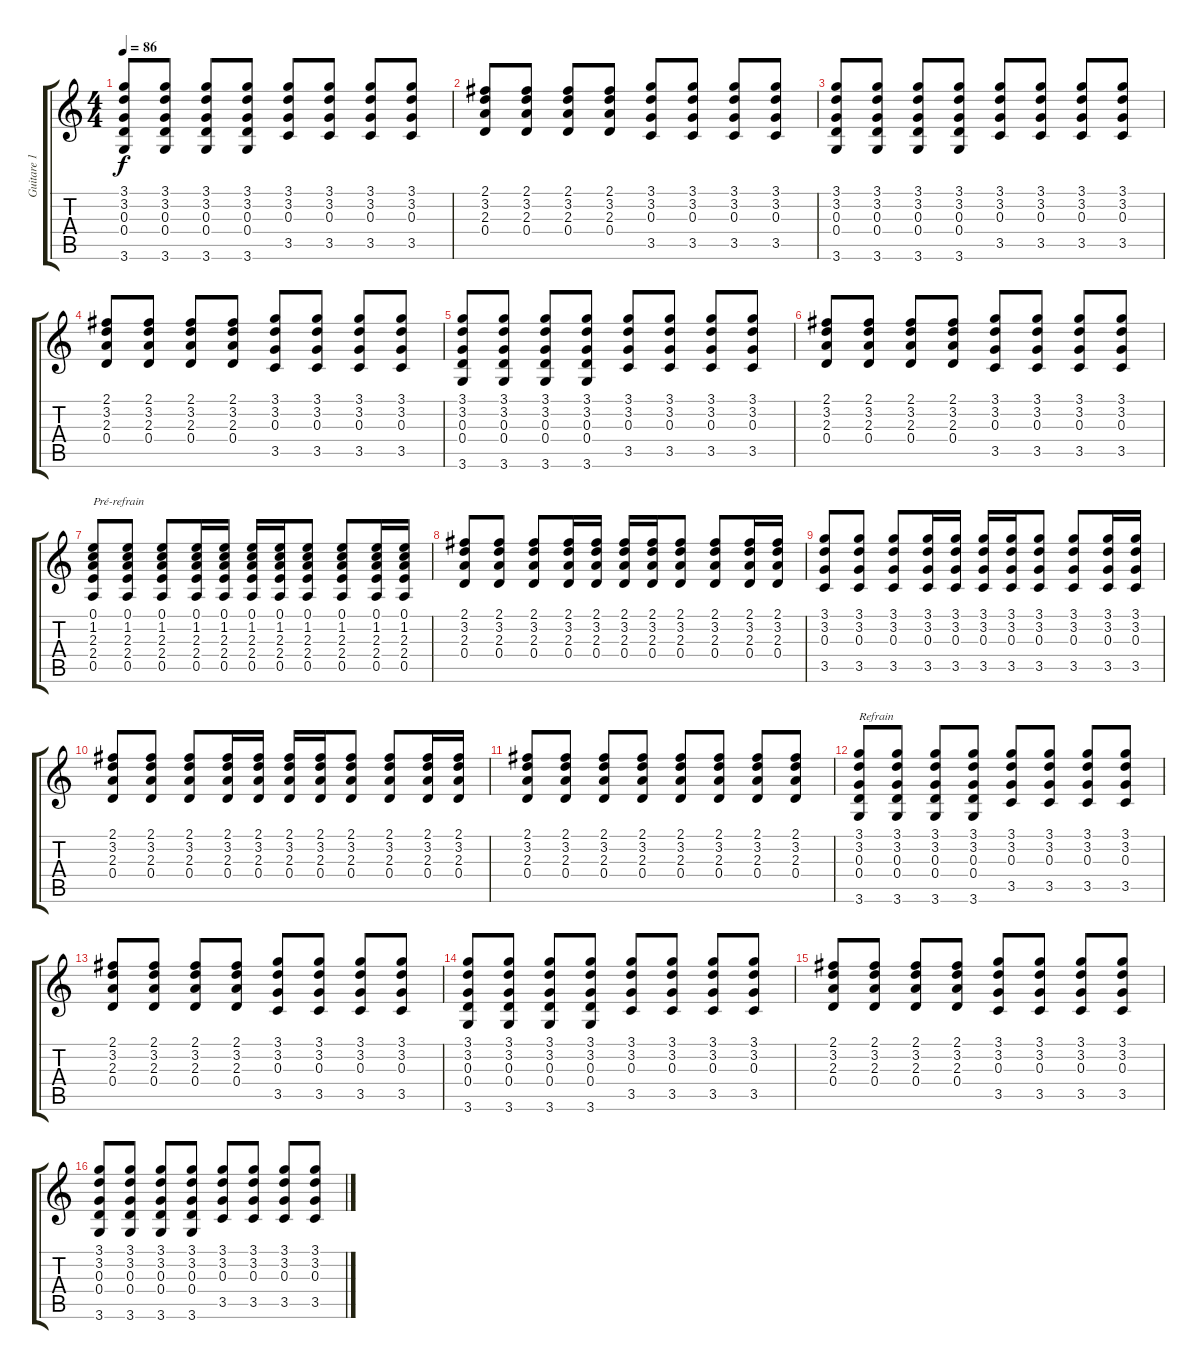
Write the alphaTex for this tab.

\track ("Guitare 1" "Guitare 1") {instrument acousticguitarsteel}
\staff {score tabs}
\tuning (E4 B3 G3 D3 A2 E2) {hide}
\ts (4 4)
\tempo 86
\clef g2
\ks c
(3.1 3.2 0.3 0.4 3.6).8{dy f volume 14 instrument distortionguitar} (3.1 3.2 0.3 0.4 3.6).8 (3.1 3.2 0.3 0.4 3.6).8{volume 14 instrument distortionguitar} (3.1 3.2 0.3 0.4 3.6).8 (3.1 3.2 0.3 3.5).8 (3.1 3.2 0.3 3.5).8 (3.1 3.2 0.3 3.5).8 (3.1 3.2 0.3 3.5).8 |
(2.1 3.2 2.3 0.4).8{volume 14 instrument distortionguitar} (2.1 3.2 2.3 0.4).8 (2.1 3.2 2.3 0.4).8{volume 14 instrument distortionguitar} (2.1 3.2 2.3 0.4).8 (3.1 3.2 0.3 3.5).8 (3.1 3.2 0.3 3.5).8 (3.1 3.2 0.3 3.5).8 (3.1 3.2 0.3 3.5).8 |
(3.1 3.2 0.3 0.4 3.6).8{volume 14 instrument distortionguitar} (3.1 3.2 0.3 0.4 3.6).8 (3.1 3.2 0.3 0.4 3.6).8{volume 14 instrument distortionguitar} (3.1 3.2 0.3 0.4 3.6).8 (3.1 3.2 0.3 3.5).8 (3.1 3.2 0.3 3.5).8 (3.1 3.2 0.3 3.5).8 (3.1 3.2 0.3 3.5).8 |
(2.1 3.2 2.3 0.4).8{volume 14 instrument distortionguitar} (2.1 3.2 2.3 0.4).8 (2.1 3.2 2.3 0.4).8{volume 14 instrument distortionguitar} (2.1 3.2 2.3 0.4).8 (3.1 3.2 0.3 3.5).8 (3.1 3.2 0.3 3.5).8 (3.1 3.2 0.3 3.5).8 (3.1 3.2 0.3 3.5).8 |
(3.1 3.2 0.3 0.4 3.6).8{volume 14 instrument distortionguitar} (3.1 3.2 0.3 0.4 3.6).8 (3.1 3.2 0.3 0.4 3.6).8{volume 14 instrument distortionguitar} (3.1 3.2 0.3 0.4 3.6).8 (3.1 3.2 0.3 3.5).8 (3.1 3.2 0.3 3.5).8 (3.1 3.2 0.3 3.5).8 (3.1 3.2 0.3 3.5).8 |
(2.1 3.2 2.3 0.4).8{volume 14 instrument distortionguitar} (2.1 3.2 2.3 0.4).8 (2.1 3.2 2.3 0.4).8{volume 14 instrument distortionguitar} (2.1 3.2 2.3 0.4).8 (3.1 3.2 0.3 3.5).8 (3.1 3.2 0.3 3.5).8 (3.1 3.2 0.3 3.5).8 (3.1 3.2 0.3 3.5).8 |
(0.1 1.2 2.3 2.4 0.5).8{txt "Pré-refrain" volume 14 instrument distortionguitar} (0.1 1.2 2.3 2.4 0.5).8 (0.1 1.2 2.3 2.4 0.5).8 (0.1 1.2 2.3 2.4 0.5).16 (0.1 1.2 2.3 2.4 0.5).16 (0.1 1.2 2.3 2.4 0.5).16 (0.1 1.2 2.3 2.4 0.5).16 (0.1 1.2 2.3 2.4 0.5).8 (0.1 1.2 2.3 2.4 0.5).8 (0.1 1.2 2.3 2.4 0.5).16 (0.1 1.2 2.3 2.4 0.5).16 |
(2.1 3.2 2.3 0.4).8{volume 14 instrument distortionguitar} (2.1 3.2 2.3 0.4).8 (2.1 3.2 2.3 0.4).8 (2.1 3.2 2.3 0.4).16 (2.1 3.2 2.3 0.4).16 (2.1 3.2 2.3 0.4).16 (2.1 3.2 2.3 0.4).16 (2.1 3.2 2.3 0.4).8 (2.1 3.2 2.3 0.4).8 (2.1 3.2 2.3 0.4).16 (2.1 3.2 2.3 0.4).16 |
(3.1 3.2 0.3 3.5).8{volume 14 instrument distortionguitar} (3.1 3.2 0.3 3.5).8 (3.1 3.2 0.3 3.5).8 (3.1 3.2 0.3 3.5).16 (3.1 3.2 0.3 3.5).16 (3.1 3.2 0.3 3.5).16 (3.1 3.2 0.3 3.5).16 (3.1 3.2 0.3 3.5).8 (3.1 3.2 0.3 3.5).8 (3.1 3.2 0.3 3.5).16 (3.1 3.2 0.3 3.5).16 |
(2.1 3.2 2.3 0.4).8{volume 14 instrument distortionguitar} (2.1 3.2 2.3 0.4).8 (2.1 3.2 2.3 0.4).8 (2.1 3.2 2.3 0.4).16 (2.1 3.2 2.3 0.4).16 (2.1 3.2 2.3 0.4).16 (2.1 3.2 2.3 0.4).16 (2.1 3.2 2.3 0.4).8 (2.1 3.2 2.3 0.4).8 (2.1 3.2 2.3 0.4).16 (2.1 3.2 2.3 0.4).16 |
(2.1 3.2 2.3 0.4).8{volume 14 instrument distortionguitar} (2.1 3.2 2.3 0.4).8 (2.1 3.2 2.3 0.4).8 (2.1 3.2 2.3 0.4).8 (2.1 3.2 2.3 0.4).8 (2.1 3.2 2.3 0.4).8 (2.1 3.2 2.3 0.4).8 (2.1 3.2 2.3 0.4).8 |
(3.1 3.2 0.3 0.4 3.6).8{txt "Refrain" volume 14 instrument distortionguitar} (3.1 3.2 0.3 0.4 3.6).8 (3.1 3.2 0.3 0.4 3.6).8{volume 14 instrument distortionguitar} (3.1 3.2 0.3 0.4 3.6).8 (3.1 3.2 0.3 3.5).8 (3.1 3.2 0.3 3.5).8 (3.1 3.2 0.3 3.5).8 (3.1 3.2 0.3 3.5).8 |
(2.1 3.2 2.3 0.4).8{volume 14 instrument distortionguitar} (2.1 3.2 2.3 0.4).8 (2.1 3.2 2.3 0.4).8{volume 14 instrument distortionguitar} (2.1 3.2 2.3 0.4).8 (3.1 3.2 0.3 3.5).8 (3.1 3.2 0.3 3.5).8 (3.1 3.2 0.3 3.5).8 (3.1 3.2 0.3 3.5).8 |
(3.1 3.2 0.3 0.4 3.6).8{volume 14 instrument distortionguitar} (3.1 3.2 0.3 0.4 3.6).8 (3.1 3.2 0.3 0.4 3.6).8{volume 14 instrument distortionguitar} (3.1 3.2 0.3 0.4 3.6).8 (3.1 3.2 0.3 3.5).8 (3.1 3.2 0.3 3.5).8 (3.1 3.2 0.3 3.5).8 (3.1 3.2 0.3 3.5).8 |
(2.1 3.2 2.3 0.4).8{volume 14 instrument distortionguitar} (2.1 3.2 2.3 0.4).8 (2.1 3.2 2.3 0.4).8{volume 14 instrument distortionguitar} (2.1 3.2 2.3 0.4).8 (3.1 3.2 0.3 3.5).8 (3.1 3.2 0.3 3.5).8 (3.1 3.2 0.3 3.5).8 (3.1 3.2 0.3 3.5).8 |
(3.1 3.2 0.3 0.4 3.6).8{volume 14 instrument distortionguitar} (3.1 3.2 0.3 0.4 3.6).8 (3.1 3.2 0.3 0.4 3.6).8{volume 14 instrument distortionguitar} (3.1 3.2 0.3 0.4 3.6).8 (3.1 3.2 0.3 3.5).8 (3.1 3.2 0.3 3.5).8 (3.1 3.2 0.3 3.5).8 (3.1 3.2 0.3 3.5).8
